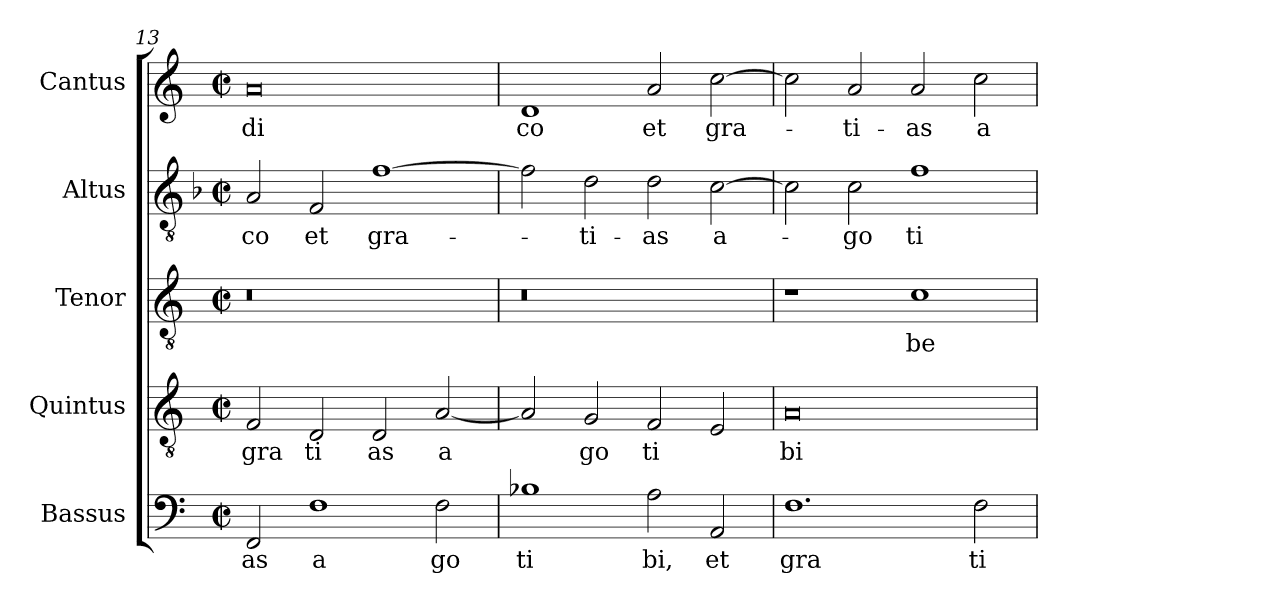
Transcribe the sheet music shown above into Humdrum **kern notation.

**kern	**text	**kern	**text	**kern	**text	**kern	**text	**kern	**text
*part5	*part5	*part4	*part4	*part3	*part3	*part2	*part2	*part1	*part1
*staff5	*staff5	*staff4	*staff4	*staff3	*staff3	*staff2	*staff2	*staff1	*staff1
*I"Bassus	*	*I"Quintus	*	*I"Tenor	*	*I"Altus	*	*I"Cantus	*
*clefF4	*	*clefGv2	*	*clefGv2	*	*clefGv2	*	*clefG2	*
*	*	*k[]	*	*	*	*k[b-]	*	*	*
*	*	*C:	*	*	*	*F:	*	*	*
*M2/2	*	*M2/2	*	*M2/2	*	*M2/2	*	*M2/2	*
*met(c|)	*	*met(c|)	*	*met(c|)	*	*met(c|)	*	*met(c|)	*
=13	=13	=13	=13	=13	=13	=13	=13	=13	=13
!	!LO:LY:b:cj	!	!LO:LY:b:cj	!	!	!	!LO:LY:b:cj	!	!LO:LY:b:cj
2FF/	as	2F/	gra	0r	.	2A/	-co	0a	di
!	!LO:LY:b:cj	!	!LO:LY:b:cj	!	!	!	!LO:LY:b:cj	!	!
1F	a	2D/	ti	.	.	2F/	et	.	.
!	!	!	!LO:LY:b:cj	!	!	!	!LO:LY:b:cj	!	!
.	.	2D/	as	.	.	[>1f	gra-	.	.
!	!LO:LY:b:cj	!	!LO:LY:b:cj	!	!	!	!	!	!
2F\	go	[>2A/	a	.	.	.	.	.	.
!!LO:LB:g=z
=14	=14	=14	=14	=14	=14	=14	=14	=14	=14
*	*	*	*	*	*	*k[]	*	*	*
*	*	*	*	*	*	*C:	*	*	*
!	!LO:LY:b:cj	!	!	!	!	!	!	!	!LO:LY:b:cj
1B-	ti	2A/]	.	0r	.	2f\]	.	1d	co
!	!	!	!LO:LY:b:cj	!	!	!	!LO:LY:b:cj	!	!
.	.	2G/	go	.	.	2d\	-ti-	.	.
!	!LO:LY:b:cj	!	!LO:LY:b:cj	!	!	!	!LO:LY:b:cj	!	!LO:LY:b:cj
2A\	bi,	2F/	ti	.	.	2d\	-as	2a/	et
!	!LO:LY:b:cj	!	!	!	!	!	!LO:LY:b:cj	!	!LO:LY:b
2AA/	et	2E/	.	.	.	[>2c\	a-	[>2cc\	gra-
=15	=15	=15	=15	=15	=15	=15	=15	=15	=15
!	!LO:LY:b:cj	!	!LO:LY:b:cj	!	!	!	!	!	!
1.F	gra	0A	bi	1r	.	2c\]	.	2cc\]	.
!	!	!	!	!	!	!	!LO:LY:b:cj	!	!LO:LY:b:cj
.	.	.	.	.	.	2c\	-go	2a/	-ti-
!	!	!	!	!	!LO:LY:b:cj	!	!LO:LY:b:cj	!	!LO:LY:b:cj
.	.	.	.	1c	be-	1f	ti-	2a/	-as
!	!LO:LY:b:cj	!	!	!	!	!	!	!	!LO:LY:b:cj
2F\	ti	.	.	.	.	.	.	2cc\	a-
=	=	=	=	=	=	=	=	=	=
*-	*-	*-	*-	*-	*-	*-	*-	*-	*-
